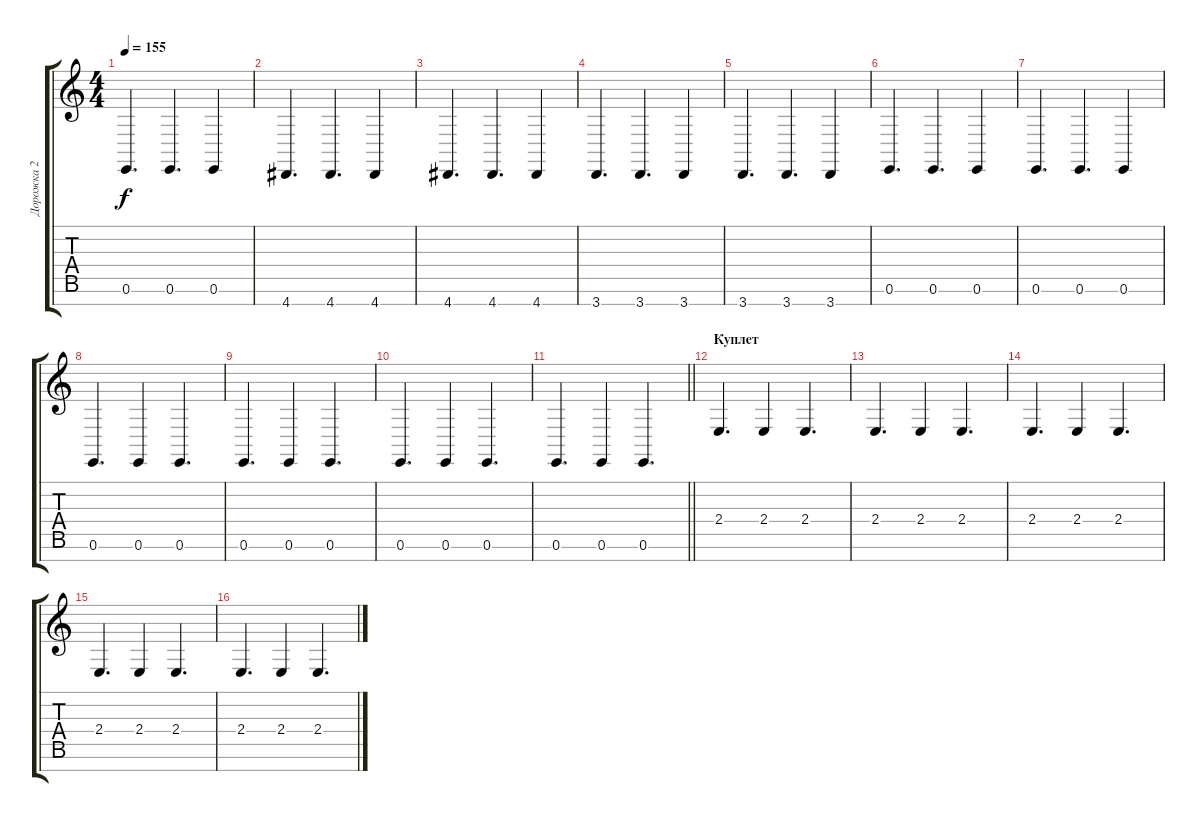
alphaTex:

\track ("Дорожка 2" "Дорожка 2") {instrument acousticgrandpiano}
\staff {score tabs}
\tuning (E4 B3 G3 D3 A2 E2 B1) {hide}
\ts (4 4)
\tempo 155
\clef g2
\ks c
0.6.4{d dy f} 0.6.4{d} 0.6.4 |
4.7.4{d} 4.7.4{d} 4.7.4 |
4.7.4{d} 4.7.4{d} 4.7.4 |
3.7.4{d} 3.7.4{d} 3.7.4 |
3.7.4{d} 3.7.4{d} 3.7.4 |
0.6.4{d} 0.6.4{d} 0.6.4 |
0.6.4{d} 0.6.4{d} 0.6.4 |
0.6.4{d} 0.6.4 0.6.4{d} |
0.6.4{d} 0.6.4 0.6.4{d} |
0.6.4{d} 0.6.4 0.6.4{d} |
\barLineRight lightlight
0.6.4{d} 0.6.4 0.6.4{d} |
\section ("" "Куплет")
2.4.4{d} 2.4.4 2.4.4{d} |
2.4.4{d} 2.4.4 2.4.4{d} |
2.4.4{d} 2.4.4 2.4.4{d} |
2.4.4{d} 2.4.4 2.4.4{d} |
2.4.4{d} 2.4.4 2.4.4{d}
